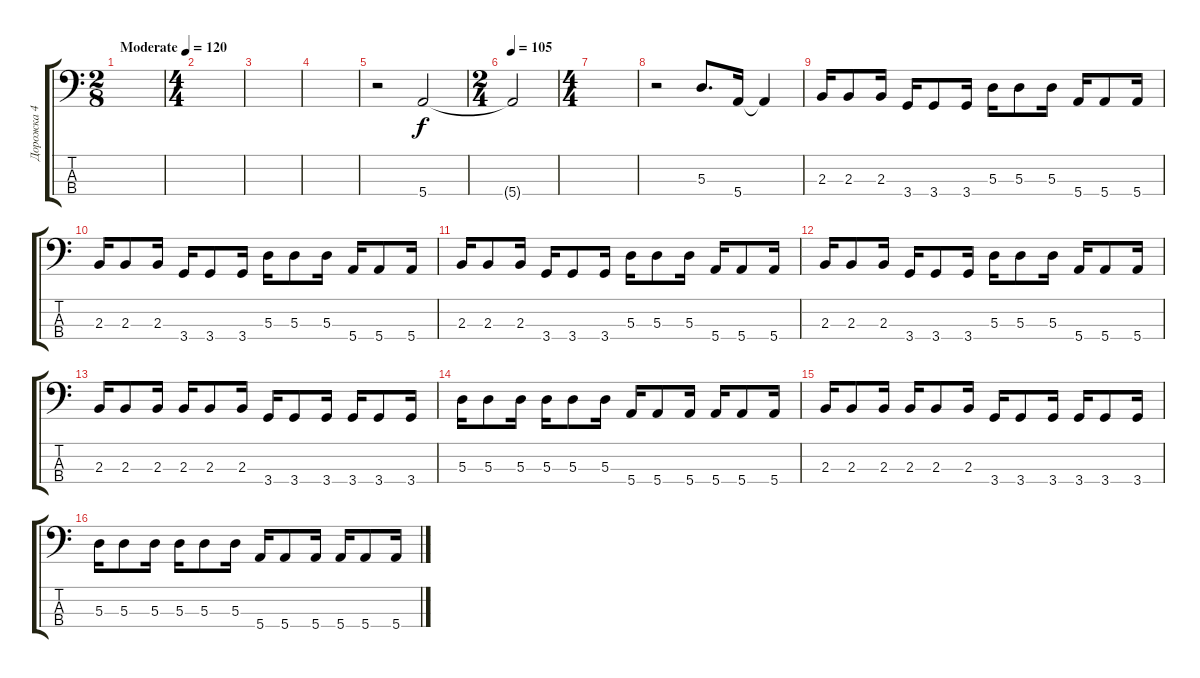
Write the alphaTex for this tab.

\track ("Дорожка 4" "Дорожка 4") {instrument electricbassfinger}
\staff {score tabs}
\tuning (G2 D2 A1 E1) {hide}
\ts (2 8)
\tempo (120 "Moderate")
\tempo 90
\tempo (120 "Moderate")
\clef f4
\ks c
|
\ts (4 4)
|
|
|
r.2 5.4.2 |
\ts (2 4)
\tempo 105
5.4{t}.2 |
\ts (4 4)
|
r.2 5.3.8{d} 5.4.16 5.4{t}.4 |
2.3.16 2.3.8 2.3.16 3.4.16 3.4.8 3.4.16 5.3.16 5.3.8 5.3.16 5.4.16 5.4.8 5.4.16 |
2.3.16 2.3.8 2.3.16 3.4.16 3.4.8 3.4.16 5.3.16 5.3.8 5.3.16 5.4.16 5.4.8 5.4.16 |
2.3.16 2.3.8 2.3.16 3.4.16 3.4.8 3.4.16 5.3.16 5.3.8 5.3.16 5.4.16 5.4.8 5.4.16 |
2.3.16 2.3.8 2.3.16 3.4.16 3.4.8 3.4.16 5.3.16 5.3.8 5.3.16 5.4.16 5.4.8 5.4.16 |
2.3.16 2.3.8 2.3.16 2.3.16 2.3.8 2.3.16 3.4.16 3.4.8 3.4.16 3.4.16 3.4.8 3.4.16 |
5.3.16 5.3.8 5.3.16 5.3.16 5.3.8 5.3.16 5.4.16 5.4.8 5.4.16 5.4.16 5.4.8 5.4.16 |
2.3.16 2.3.8 2.3.16 2.3.16 2.3.8 2.3.16 3.4.16 3.4.8 3.4.16 3.4.16 3.4.8 3.4.16 |
5.3.16 5.3.8 5.3.16 5.3.16 5.3.8 5.3.16 5.4.16 5.4.8 5.4.16 5.4.16 5.4.8 5.4.16
